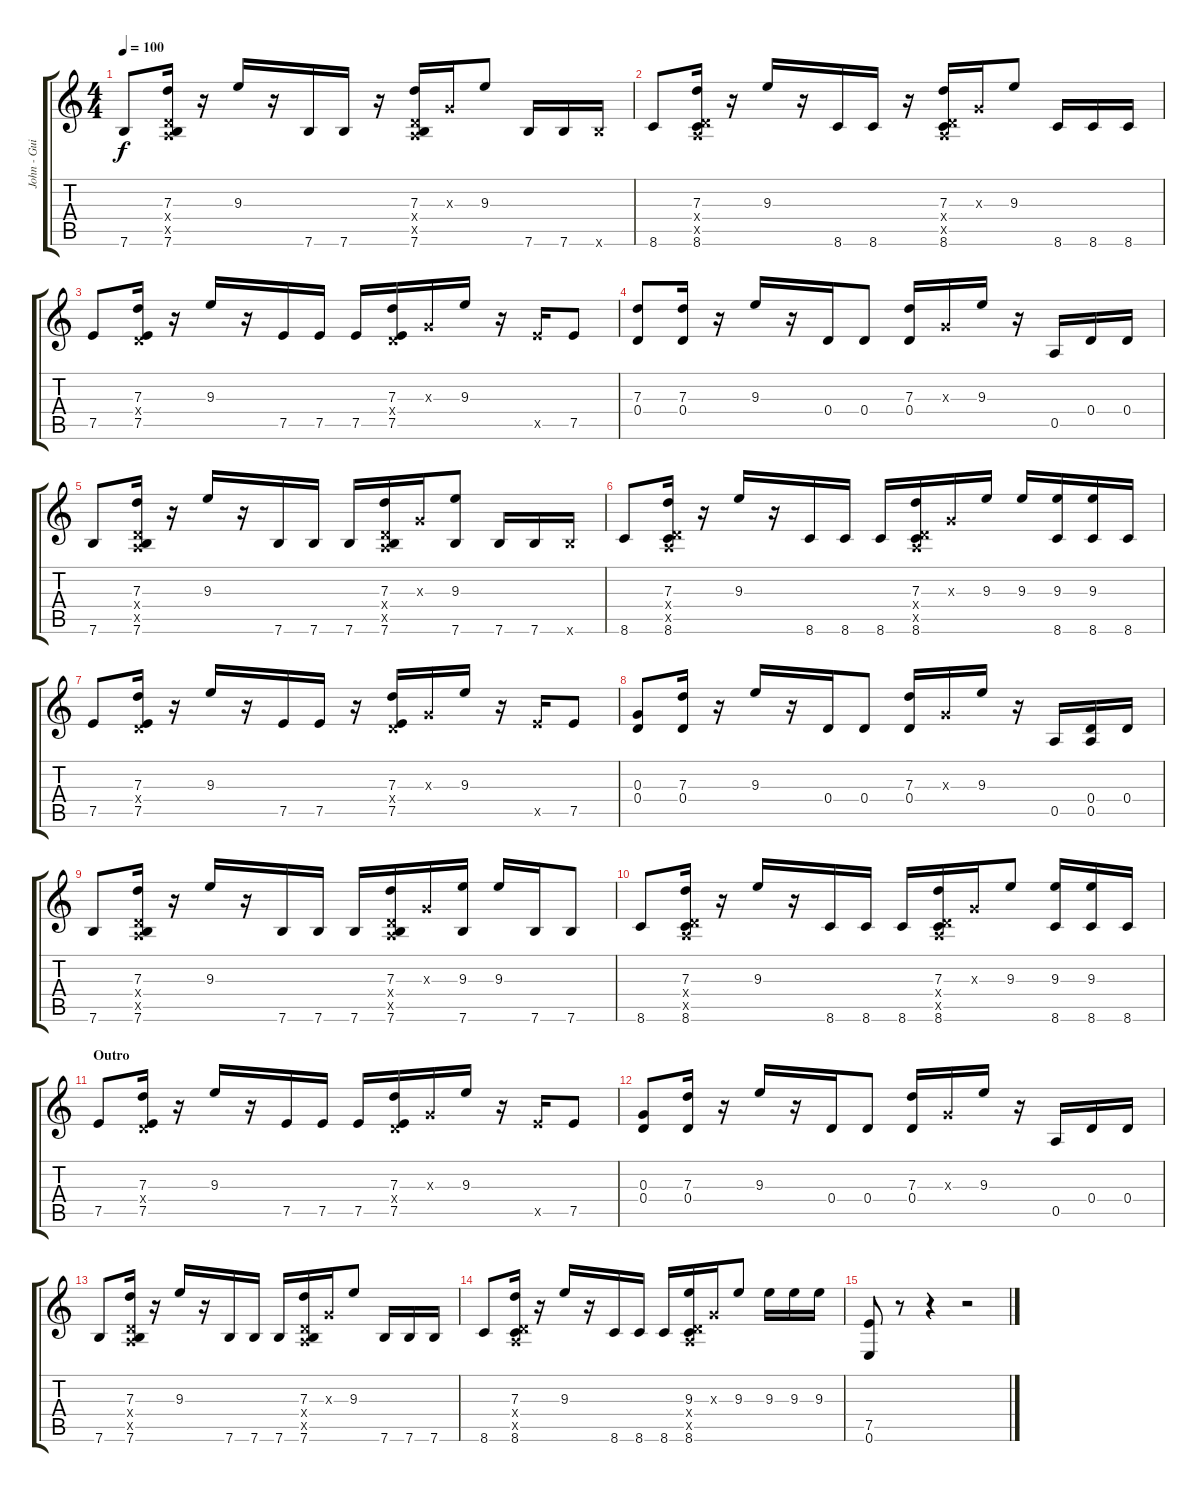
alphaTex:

\track ("John - Guitar" "John - Gui") {instrument electricguitarclean}
\staff {score tabs}
\tuning (E4 B3 G3 D3 A2 E2) {hide}
\ts (4 4)
\tempo 100
\clef g2
\ks c
7.6.8{dy f} (7.3 0.4{x} 0.5{x} 7.6).16 r.16 9.3.16 r.16 7.6.16 7.6.16 r.16 (7.3 0.4{x} 0.5{x} 7.6).16 0.3{x}.16 9.3.8 7.6.16 7.6.16 7.6{x}.16 |
8.6.8 (7.3 0.4{x} 0.5{x} 8.6).16 r.16 9.3.16 r.16 8.6.16 8.6.16 r.16 (7.3 0.4{x} 0.5{x} 8.6).16 0.3{x}.16 9.3.8 8.6.16 8.6.16 8.6.16 |
7.5.8 (7.3 0.4{x} 7.5).16 r.16 9.3.16 r.16 7.5.16 7.5.16 7.5.16 (7.3 0.4{x} 7.5).16 0.3{x}.16 9.3.16 r.16 7.5{x}.16 7.5.8 |
(7.3 0.4).8 (7.3 0.4).16 r.16 9.3.16 r.16 0.4.16 0.4.8 (7.3 0.4).16 0.3{x}.16 9.3.16 r.16 0.5.16 0.4.16 0.4.16 |
7.6.8 (7.3 0.4{x} 0.5{x} 7.6).16 r.16 9.3.16 r.16 7.6.16 7.6.16 7.6.16 (7.3 0.4{x} 0.5{x} 7.6).16 0.3{x}.16 (9.3 7.6).8 7.6.16 7.6.16 7.6{x}.16 |
8.6.8 (7.3 0.4{x} 0.5{x} 8.6).16 r.16 9.3.16 r.16 8.6.16 8.6.16 8.6.16 (7.3 0.4{x} 0.5{x} 8.6).16 0.3{x}.16 9.3.16 9.3.16 (9.3 8.6).16 (9.3 8.6).16 8.6.16 |
7.5.8 (7.3 0.4{x} 7.5).16 r.16 9.3.16 r.16 7.5.16 7.5.16 r.16 (7.3 0.4{x} 7.5).16 0.3{x}.16 9.3.16 r.16 7.5{x}.16 7.5.8 |
(0.3 0.4).8 (7.3 0.4).16 r.16 9.3.16 r.16 0.4.16 0.4.8 (7.3 0.4).16 0.3{x}.16 9.3.16 r.16 0.5.16 (0.4 0.5).16 0.4.16 |
7.6.8 (7.3 0.4{x} 0.5{x} 7.6).16 r.16 9.3.16 r.16 7.6.16 7.6.16 7.6.16 (7.3 0.4{x} 0.5{x} 7.6).16 0.3{x}.16 (9.3 7.6).16 9.3.16 7.6.16 7.6.8 |
8.6.8 (7.3 0.4{x} 0.5{x} 8.6).16 r.16 9.3.16 r.16 8.6.16 8.6.16 8.6.16 (7.3 0.4{x} 0.5{x} 8.6).16 0.3{x}.16 9.3.8 (9.3 8.6).16 (9.3 8.6).16 8.6.16 |
\section ("" "Outro")
7.5.8 (7.3 0.4{x} 7.5).16 r.16 9.3.16 r.16 7.5.16 7.5.16 7.5.16 (7.3 0.4{x} 7.5).16 0.3{x}.16 9.3.16 r.16 7.5{x}.16 7.5.8 |
(0.3 0.4).8 (7.3 0.4).16 r.16 9.3.16 r.16 0.4.16 0.4.8 (7.3 0.4).16 0.3{x}.16 9.3.16 r.16 0.5.16 0.4.16 0.4.16 |
7.6.8 (7.3 0.4{x} 0.5{x} 7.6).16 r.16 9.3.16 r.16 7.6.16 7.6.16 7.6.16 (7.3 0.4{x} 0.5{x} 7.6).16 0.3{x}.16 9.3.8 7.6.16 7.6.16 7.6.16 |
8.6.8 (7.3 0.4{x} 0.5{x} 8.6).16 r.16 9.3.16 r.16 8.6.16 8.6.16 8.6.16 (9.3 0.4{x} 0.5{x} 8.6).16 0.3{x}.16 9.3.8 9.3.16 9.3.16 9.3.16 |
(7.5 0.6).8 r.8 r.4 r.2
